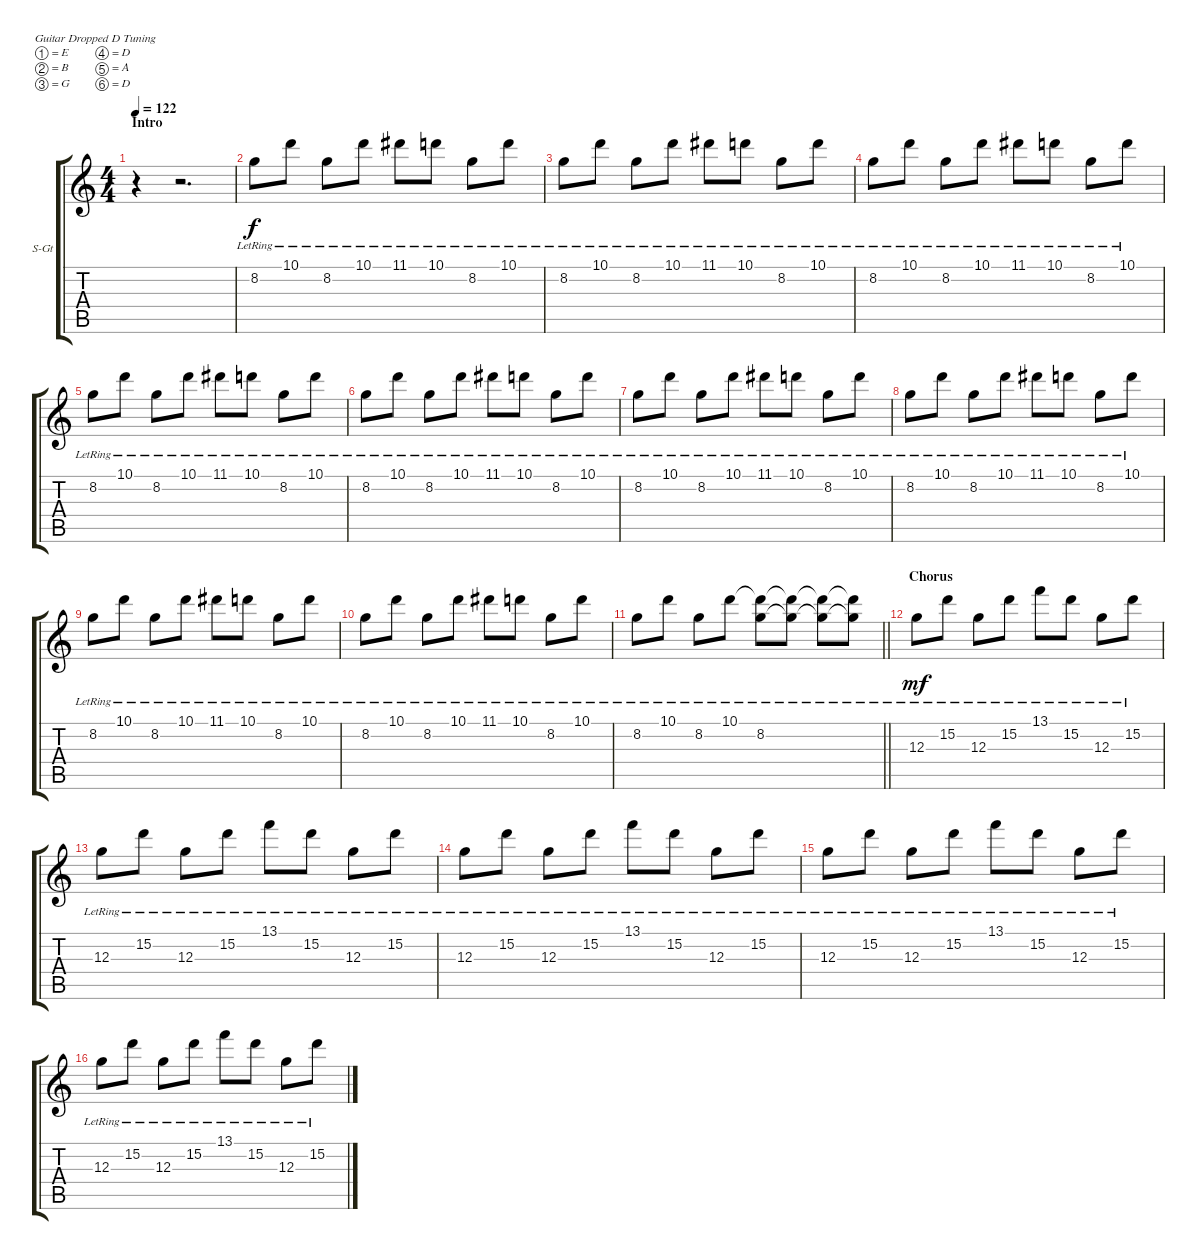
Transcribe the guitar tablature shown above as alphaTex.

\bracketExtendMode groupsimilarinstruments
\firstSystemTrackNameOrientation horizontal
\otherSystemsTrackNameOrientation horizontal
\track ("Piano RH [Mike Shinoda]" "S-Gt") {instrument acousticgrandpiano}
\staff {score tabs}
\tuning (E4 B3 G3 D3 A2 D2)
\displaytranspose 12
\ts (4 4)
\section ("" "Intro")
\tempo 122
\clef g2
\ks c
r.4{dy f instrument acousticgrandpiano} r.2{d} |
8.2{lr}.8 10.1{lr}.8 8.2{lr}.8 10.1{lr}.8 11.1{lr}.8 10.1{lr}.8 8.2{lr}.8 10.1{lr}.8 |
8.2{lr}.8 10.1{lr}.8 8.2{lr}.8 10.1{lr}.8 11.1{lr}.8 10.1{lr}.8 8.2{lr}.8 10.1{lr}.8 |
8.2{lr}.8 10.1{lr}.8 8.2{lr}.8 10.1{lr}.8 11.1{lr}.8 10.1{lr}.8 8.2{lr}.8 10.1{lr}.8 |
8.2{lr}.8 10.1{lr}.8 8.2{lr}.8 10.1{lr}.8 11.1{lr}.8 10.1{lr}.8 8.2{lr}.8 10.1{lr}.8 |
8.2{lr}.8 10.1{lr}.8 8.2{lr}.8 10.1{lr}.8 11.1{lr}.8 10.1{lr}.8 8.2{lr}.8 10.1{lr}.8 |
8.2{lr}.8 10.1{lr}.8 8.2{lr}.8 10.1{lr}.8 11.1{lr}.8 10.1{lr}.8 8.2{lr}.8 10.1{lr}.8 |
8.2{lr}.8 10.1{lr}.8 8.2{lr}.8 10.1{lr}.8 11.1{lr}.8 10.1{lr}.8 8.2{lr}.8 10.1{lr}.8 |
8.2{lr}.8 10.1{lr}.8 8.2{lr}.8 10.1{lr}.8 11.1{lr}.8 10.1{lr}.8 8.2{lr}.8 10.1{lr}.8 |
8.2{lr}.8 10.1{lr}.8 8.2{lr}.8 10.1{lr}.8 11.1{lr}.8 10.1{lr}.8 8.2{lr}.8 10.1{lr}.8 |
\barLineRight lightlight
8.2{lr}.8 10.1{lr}.8 8.2{lr}.8 10.1{lr}.8 (8.2 10.1{lr t}).8 (10.1{lr t} 8.2{t}).8 (10.1{lr t} 8.2{t}).8 (10.1{lr t} 8.2{t}).8 |
\section ("" "Chorus")
12.3{lr}.8{dy mf} 15.2{lr}.8 12.3{lr}.8 15.2{lr}.8 13.1{lr}.8 15.2{lr}.8 12.3{lr}.8 15.2{lr}.8 |
12.3{lr}.8 15.2{lr}.8 12.3{lr}.8 15.2{lr}.8 13.1{lr}.8 15.2{lr}.8 12.3{lr}.8 15.2{lr}.8 |
12.3{lr}.8 15.2{lr}.8 12.3{lr}.8 15.2{lr}.8 13.1{lr}.8 15.2{lr}.8 12.3{lr}.8 15.2{lr}.8 |
12.3{lr}.8 15.2{lr}.8 12.3{lr}.8 15.2{lr}.8 13.1{lr}.8 15.2{lr}.8 12.3{lr}.8 15.2{lr}.8 |
12.3{lr}.8 15.2{lr}.8 12.3{lr}.8 15.2{lr}.8 13.1{lr}.8 15.2{lr}.8 12.3{lr}.8 15.2{lr}.8
